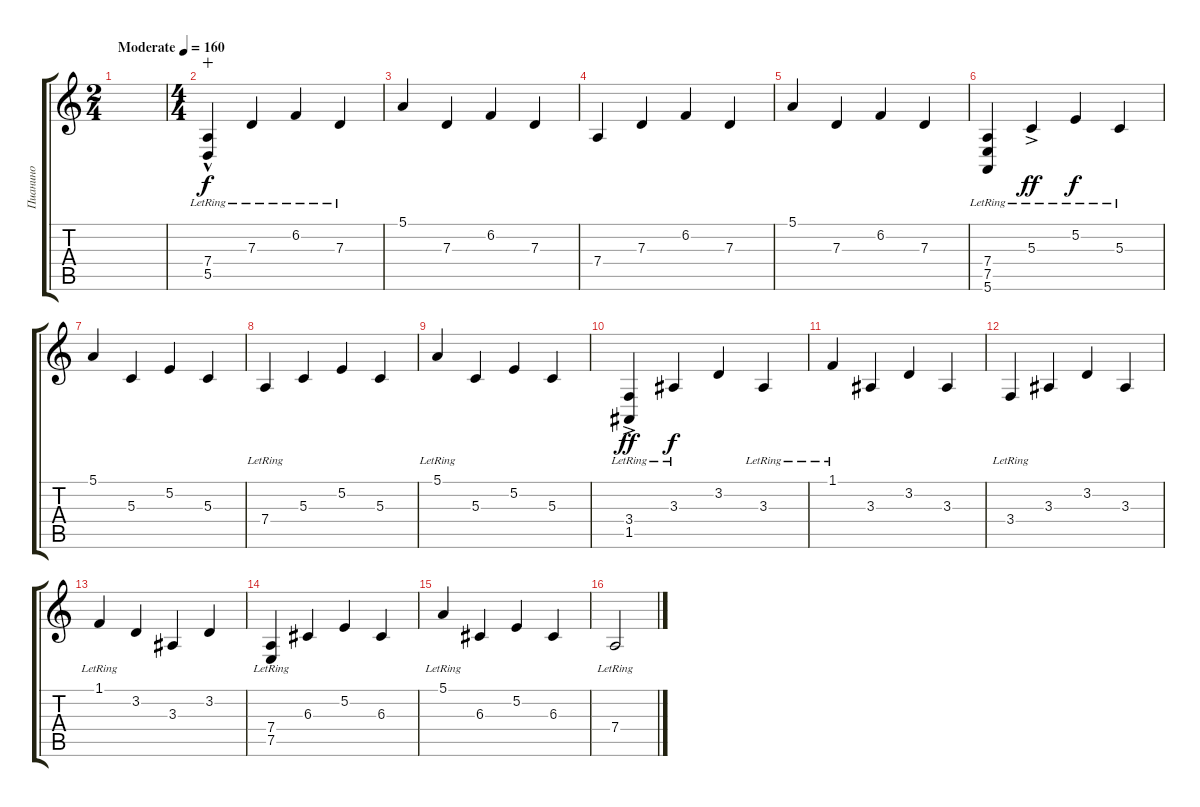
\track ("Пианино" "Пианино") {instrument brightacousticpiano}
\staff {score tabs}
\tuning (E4 B3 G3 D3 A2 E2) {hide}
\ts (2 4)
\tempo (160 "Moderate")
\clef g2
\ks c
|
\ts (4 4)
(7.4{lr} 5.5{hac lr}).4{wahc} 7.3{lr}.4{dy f} 6.2{lr}.4 7.3{lr}.4 |
5.1.4 7.3.4 6.2.4 7.3.4 |
7.4.4 7.3.4 6.2.4 7.3.4 |
5.1.4 7.3.4 6.2.4 7.3.4 |
(7.4{lr} 7.5 5.6).4 5.3{ac lr}.4{dy ff} 5.2{lr}.4{dy f} 5.3{lr}.4 |
5.1.4 5.3.4 5.2.4 5.3.4 |
7.4{lr}.4 5.3.4 5.2.4 5.3.4 |
5.1{lr}.4 5.3.4 5.2.4 5.3.4 |
(3.4{ac lr} 1.5{ac lr}).4{dy ff} 3.3{lr}.4{dy f} 3.2.4 3.3{lr}.4 |
1.1{lr}.4 3.3.4 3.2.4 3.3.4 |
3.4{lr}.4 3.3.4 3.2.4 3.3.4 |
1.1{lr}.4 3.2.4 3.3.4 3.2.4 |
(7.4{lr} 7.5).4 6.3.4 5.2.4 6.3.4 |
5.1{lr}.4 6.3.4 5.2.4 6.3.4 |
7.4{lr}.2
